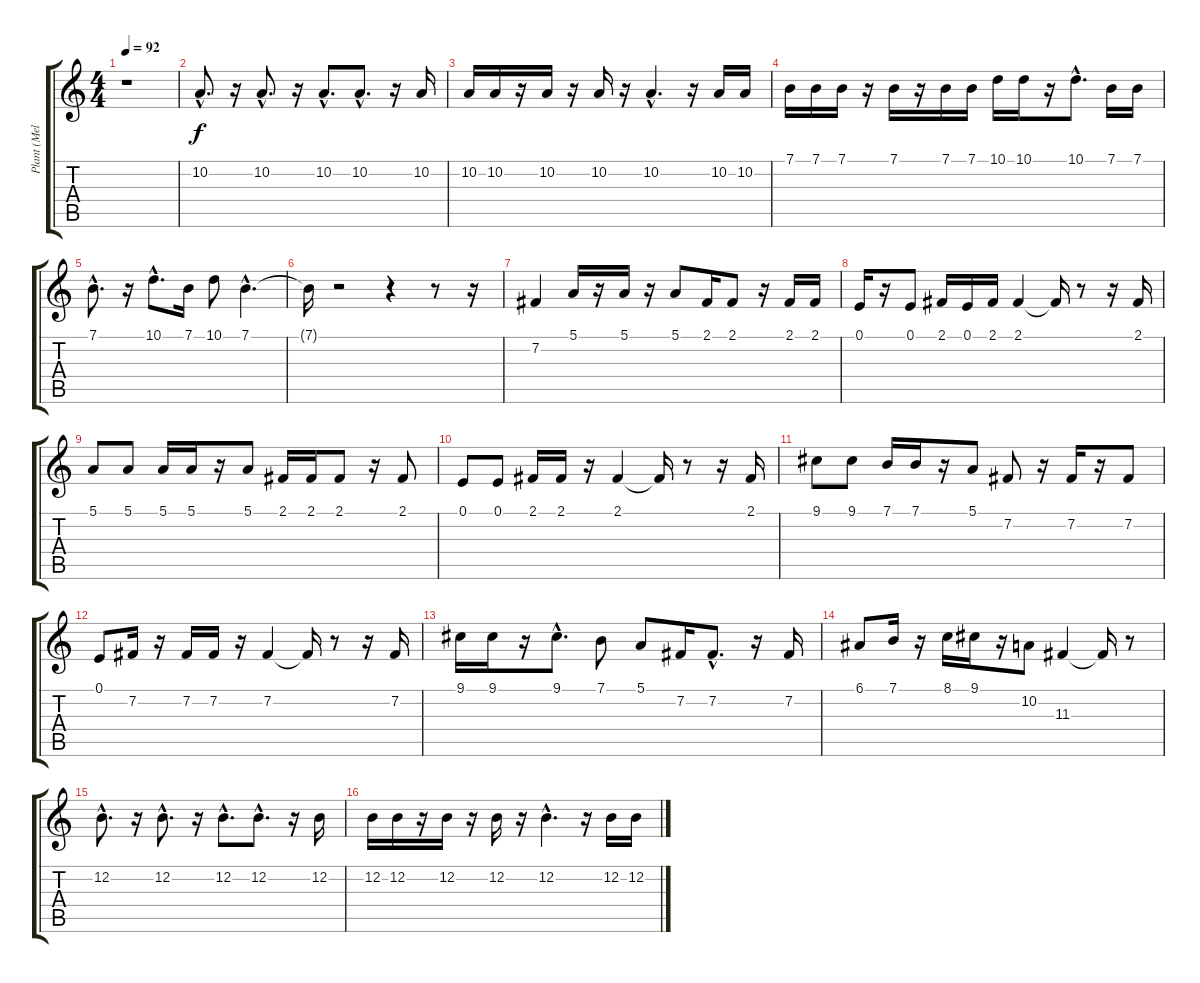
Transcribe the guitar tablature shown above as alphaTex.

\track ("Plant (Melody)" "Plant (Mel") {instrument harmonica}
\staff {score tabs}
\tuning (E4 B3 G3 D3 A2 E2) {hide}
\ts (4 4)
\tempo 92
\clef g2
\ks c
r.1{dy f} |
10.2{hac}.8{d} r.16 10.2{hac}.8{d} r.16 10.2{hac}.8{d} 10.2{hac}.8{d} r.16 10.2.16 |
10.2.16 10.2.16 r.16 10.2.16 r.16 10.2.16 r.16 10.2{hac}.4{d} r.16 10.2.16 10.2.16 |
7.1.16 7.1.16 7.1.16 r.16 7.1.16 r.16 7.1.16 7.1.16 10.1.16 10.1.16 r.16 10.1{hac}.8{d} 7.1.16 7.1.16 |
7.1{hac}.8{d} r.16 10.1{hac}.8{d} 7.1.16 10.1.8 7.1{hac}.4{d} |
7.1{t}.16 r.2 r.4 r.8 r.16 |
7.2.4 5.1.16 r.16 5.1.16 r.16 5.1.8 2.1.16 2.1.8 r.16 2.1.16 2.1.16 |
0.1.16 r.16 0.1.8 2.1.16 0.1.16 2.1.16 2.1.4 2.1{t}.16 r.8 r.16 2.1.16 |
5.1.8 5.1.8 5.1.16 5.1.16 r.16 5.1.8 2.1.16 2.1.16 2.1.8 r.16 2.1.8 |
0.1.8 0.1.8 2.1.16 2.1.16 r.16 2.1.4 2.1{t}.16 r.8 r.16 2.1.16 |
9.1.8 9.1.8 7.1.16 7.1.16 r.16 5.1.8 7.2.8 r.16 7.2.16 r.16 7.2.8 |
0.1.8 7.2.16 r.16 7.2.16 7.2.16 r.16 7.2.4 7.2{t}.16 r.8 r.16 7.2.16 |
9.1.16 9.1.16 r.16 9.1{hac}.8{d} 7.1.8 5.1.8 7.2.16 7.2{hac}.8{d} r.16 7.2.16 |
6.1.8 7.1.16 r.16 8.1.16 9.1.16 r.16 10.2.8 11.3.4 11.3{t}.16 r.8 |
12.2{hac}.8{d} r.16 12.2{hac}.8{d} r.16 12.2{hac}.8{d} 12.2{hac}.8{d} r.16 12.2.16 |
12.2.16 12.2.16 r.16 12.2.16 r.16 12.2.16 r.16 12.2{hac}.4{d} r.16 12.2.16 12.2.16
